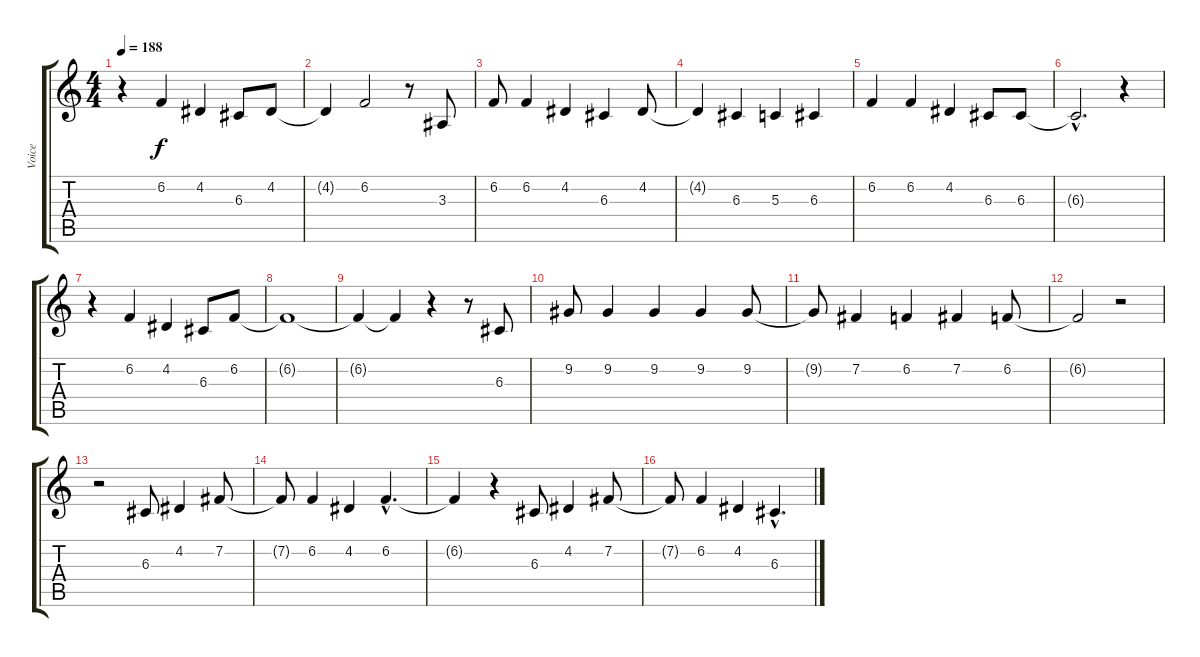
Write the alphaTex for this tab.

\track ("Voice" "Voice") {instrument clarinet}
\staff {score tabs}
\tuning (E4 B3 G3 D3 A2 E2) {hide}
\ts (4 4)
\tempo 188
\clef g2
\ks c
r.4{dy f} 6.2.4 4.2.4 6.3.8 4.2.8 |
4.2{t}.4 6.2.2 r.8 3.3.8 |
6.2.8 6.2.4 4.2.4 6.3.4 4.2.8 |
4.2{t}.4 6.3.4 5.3.4 6.3.4 |
6.2.4 6.2.4 4.2.4 6.3.8 6.3.8 |
6.3{hac t}.2{d} r.4 |
r.4 6.2.4 4.2.4 6.3.8 6.2.8 |
6.2{t}.1 |
6.2{t}.4 6.2{t}.4 r.4 r.8 6.3.8 |
9.2.8 9.2.4 9.2.4 9.2.4 9.2.8 |
9.2{t}.8 7.2.4 6.2.4 7.2.4 6.2.8 |
6.2{t}.2 r.2 |
r.2 6.3.8 4.2.4 7.2.8 |
7.2{t}.8 6.2.4 4.2.4 6.2{hac}.4{d} |
6.2{t}.4 r.4 6.3.8 4.2.4 7.2.8 |
7.2{t}.8 6.2.4 4.2.4 6.3{hac}.4{d}
